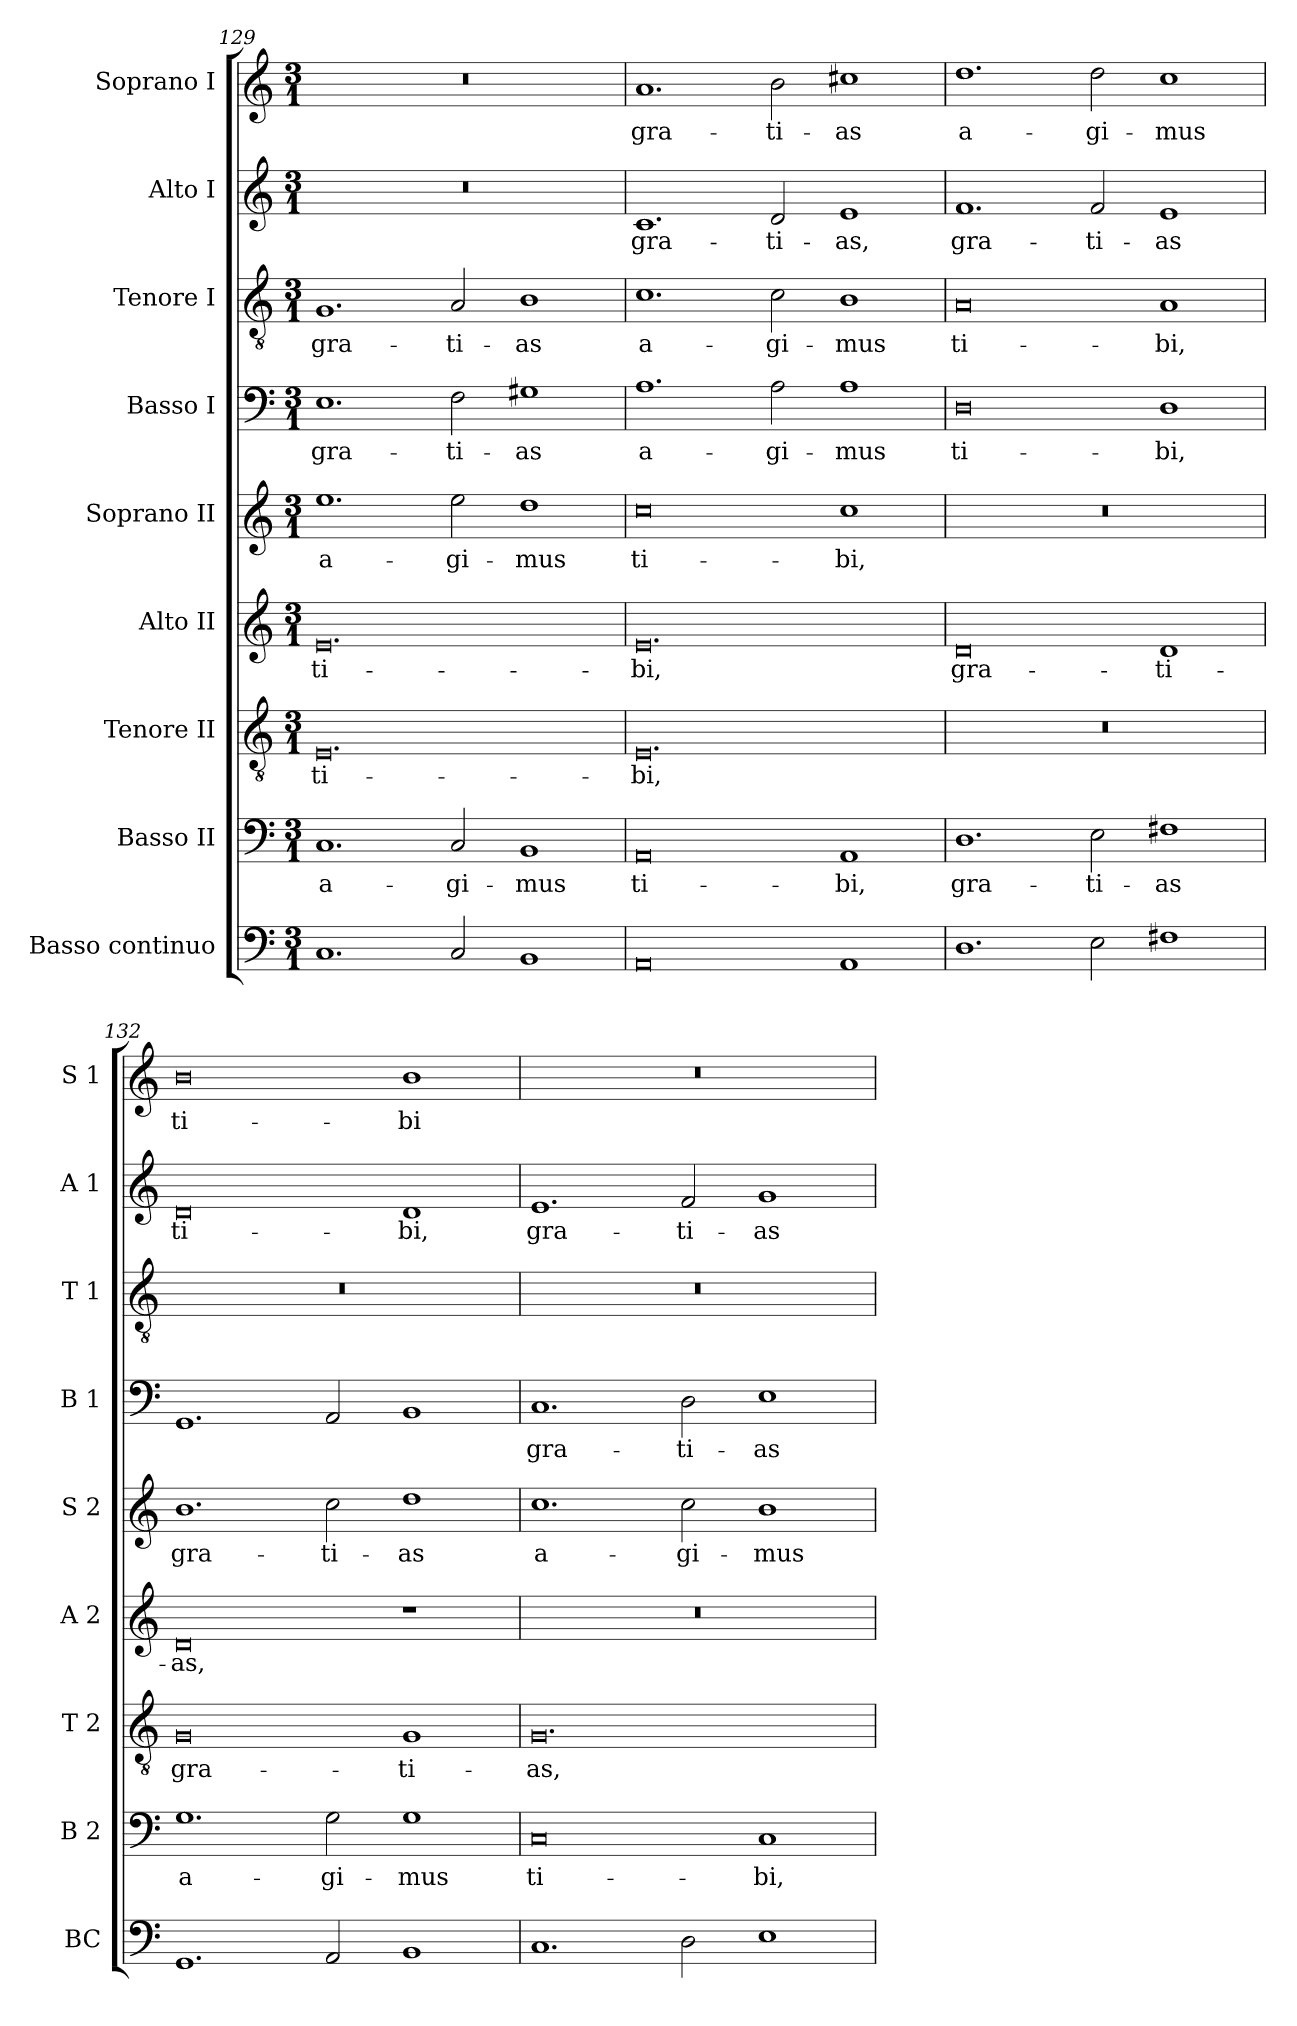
**kern	**kern	**text	**kern	**text	**kern	**text	**kern	**text	**kern	**text	**kern	**text	**kern	**text	**kern	**text
*part9	*part8	*part8	*part7	*part7	*part6	*part6	*part5	*part5	*part4	*part4	*part3	*part3	*part2	*part2	*part1	*part1
*staff9	*staff8	*staff8	*staff7	*staff7	*staff6	*staff6	*staff5	*staff5	*staff4	*staff4	*staff3	*staff3	*staff2	*staff2	*staff1	*staff1
*I"Basso continuo	*I"Basso II	*	*I"Tenore II	*	*I"Alto II	*	*I"Soprano II	*	*I"Basso I	*	*I"Tenore I	*	*I"Alto I	*	*I"Soprano I	*
*I'BC	*I'B 2	*	*I'T 2	*	*I'A 2	*	*I'S 2	*	*I'B 1	*	*I'T 1	*	*I'A 1	*	*I'S 1	*
*clefF4	*clefF4	*	*clefGv2	*	*clefG2	*	*clefG2	*	*clefF4	*	*clefGv2	*	*clefG2	*	*clefG2	*
*k[]	*k[]	*	*k[]	*	*k[]	*	*k[]	*	*k[]	*	*k[]	*	*k[]	*	*k[]	*
*C:	*C:	*	*C:	*	*C:	*	*C:	*	*C:	*	*C:	*	*C:	*	*C:	*
*M3/1	*M3/1	*	*M3/1	*	*M3/1	*	*M3/1	*	*M3/1	*	*M3/1	*	*M3/1	*	*M3/1	*
=129	=129	=129	=129	=129	=129	=129	=129	=129	=129	=129	=129	=129	=129	=129	=129	=129
!	!	!LO:LY:b	!	!LO:LY:b	!	!LO:LY:b	!	!LO:LY:b	!	!LO:LY:b	!	!LO:LY:b	!	!	!	!
1.C	1.C	a-	0.E	ti-	0.e	ti-	1.ee	a-	1.E	gra-	1.G	gra-	0.r	.	0.r	.
!	!	!LO:LY:b	!	!	!	!	!	!LO:LY:b	!	!LO:LY:b	!	!LO:LY:b	!	!	!	!
2C/	2C/	-gi-	.	.	.	.	2ee\	-gi-	2F\	-ti-	2A/	-ti-	.	.	.	.
!	!	!LO:LY:b	!	!	!	!	!	!LO:LY:b	!	!LO:LY:b	!	!LO:LY:b	!	!	!	!
1BB	1BB	-mus	.	.	.	.	1dd	-mus	1G#X	-as	1B	-as	.	.	.	.
!!LO:PB:g=z
=130	=130	=130	=130	=130	=130	=130	=130	=130	=130	=130	=130	=130	=130	=130	=130	=130
!	!	!LO:LY:b	!	!LO:LY:b	!	!LO:LY:b	!	!LO:LY:b	!	!LO:LY:b	!	!LO:LY:b	!	!LO:LY:b	!	!LO:LY:b
0AA	0AA	ti-	0.E	-bi,	0.e	-bi,	0cc	ti-	1.A	a-	1.c	a-	1.c	gra-	1.a	gra-
!	!	!	!	!	!	!	!	!	!	!LO:LY:b	!	!LO:LY:b	!	!LO:LY:b	!	!LO:LY:b
.	.	.	.	.	.	.	.	.	2A\	-gi-	2c\	-gi-	2d/	-ti-	2b\	-ti-
!	!	!LO:LY:b	!	!	!	!	!	!LO:LY:b	!	!LO:LY:b	!	!LO:LY:b	!	!LO:LY:b	!	!LO:LY:b
1AA	1AA	-bi,	.	.	.	.	1cc	-bi,	1A	-mus	1B	-mus	1e	-as,	1cc#X	-as
=131	=131	=131	=131	=131	=131	=131	=131	=131	=131	=131	=131	=131	=131	=131	=131	=131
!	!	!LO:LY:b	!	!	!	!LO:LY:b	!	!	!	!LO:LY:b	!	!LO:LY:b	!	!LO:LY:b	!	!LO:LY:b
1.D	1.D	gra-	0.r	.	0d	gra-	0.r	.	0D	ti-	0A	ti-	1.f	gra-	1.dd	a-
!	!	!LO:LY:b	!	!	!	!	!	!	!	!	!	!	!	!LO:LY:b	!	!LO:LY:b
2E\	2E\	-ti-	.	.	.	.	.	.	.	.	.	.	2f/	-ti-	2dd\	-gi-
!	!	!LO:LY:b	!	!	!	!LO:LY:b	!	!	!	!LO:LY:b	!	!LO:LY:b	!	!LO:LY:b	!	!LO:LY:b
1F#X	1F#X	-as	.	.	1d	-ti-	.	.	1D	-bi,	1A	-bi,	1e	-as	1cc	-mus
=132	=132	=132	=132	=132	=132	=132	=132	=132	=132	=132	=132	=132	=132	=132	=132	=132
!	!	!LO:LY:b	!	!LO:LY:b	!	!LO:LY:b	!	!LO:LY:b	!	!	!	!	!	!LO:LY:b	!	!LO:LY:b
1.GG	1.G	a-	0G	gra-	0d	-as,	1.b	gra-	1.GG	.	0.r	.	0d	ti-	0b	ti-
!	!	!LO:LY:b	!	!	!	!	!	!LO:LY:b	!	!	!	!	!	!	!	!
2AA/	2G\	-gi-	.	.	.	.	2cc\	-ti-	2AA/	.	.	.	.	.	.	.
!	!	!LO:LY:b	!	!LO:LY:b	!	!	!	!LO:LY:b	!	!	!	!	!	!LO:LY:b	!	!LO:LY:b
1BB	1G	-mus	1G	-ti-	1r	.	1dd	-as	1BB	.	.	.	1d	-bi,	1b	-bi
=133	=133	=133	=133	=133	=133	=133	=133	=133	=133	=133	=133	=133	=133	=133	=133	=133
!	!	!LO:LY:b	!	!LO:LY:b	!	!	!	!LO:LY:b	!	!LO:LY:b	!	!	!	!LO:LY:b	!	!
1.C	0C	ti-	0.G	-as,	0.r	.	1.cc	a-	1.C	gra-	0.r	.	1.e	gra-	0.r	.
!	!	!	!	!	!	!	!	!LO:LY:b	!	!LO:LY:b	!	!	!	!LO:LY:b	!	!
2D\	.	.	.	.	.	.	2cc\	-gi-	2D\	-ti-	.	.	2f/	-ti-	.	.
!	!	!LO:LY:b	!	!	!	!	!	!LO:LY:b	!	!LO:LY:b	!	!	!	!LO:LY:b	!	!
1E	1C	-bi,	.	.	.	.	1b	-mus	1E	-as	.	.	1g	-as	.	.
=	=	=	=	=	=	=	=	=	=	=	=	=	=	=	=	=
*-	*-	*-	*-	*-	*-	*-	*-	*-	*-	*-	*-	*-	*-	*-	*-	*-
